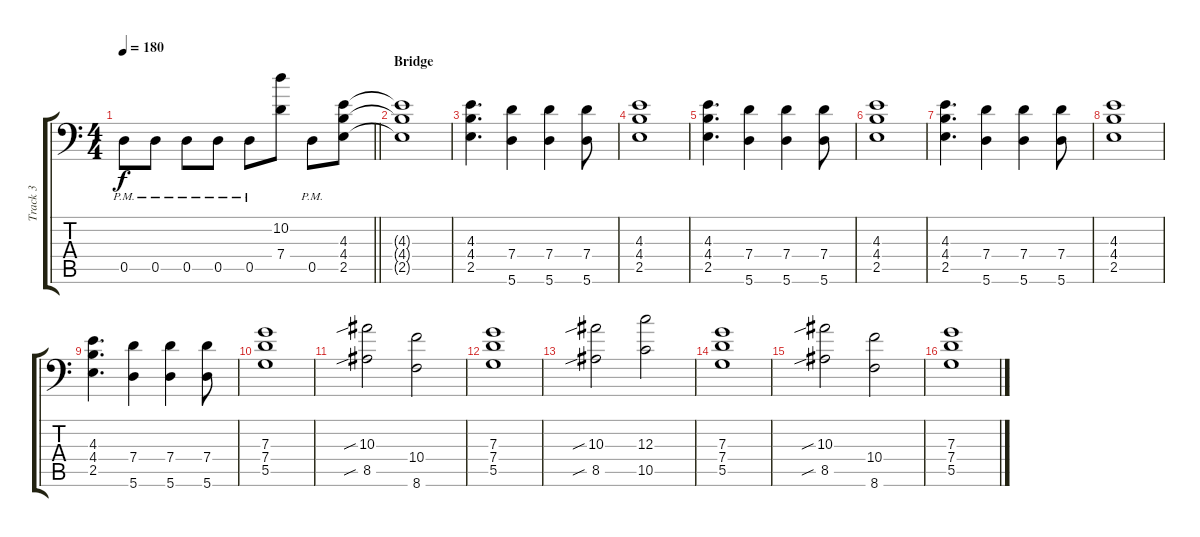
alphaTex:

\track ("Track 3" "Track 3") {instrument distortionguitar}
\staff {score tabs}
\tuning (A3 E3 C3 G2 D2 A1) {hide}
\ts (4 4)
\tempo 180
\clef f4
\barLineRight lightlight
\ks c
0.5{pm}.8{dy f} 0.5{pm}.8 0.5{pm}.8 0.5{pm}.8 0.5{pm}.8 (10.2 7.4).8 0.5{pm}.8 (4.3 4.4 2.5).8 |
\section ("" "Bridge")
(4.3{t} 4.4{t} 2.5{t}).1 |
(4.3 4.4 2.5).4{d} (7.4 5.6).4 (7.4 5.6).4 (7.4 5.6).8 |
(4.3 4.4 2.5).1 |
(4.3 4.4 2.5).4{d} (7.4 5.6).4 (7.4 5.6).4 (7.4 5.6).8 |
(4.3 4.4 2.5).1 |
(4.3 4.4 2.5).4{d} (7.4 5.6).4 (7.4 5.6).4 (7.4 5.6).8 |
(4.3 4.4 2.5).1 |
(4.3 4.4 2.5).4{d} (7.4 5.6).4 (7.4 5.6).4 (7.4 5.6).8 |
(7.3 7.4 5.5).1 |
(10.3{sib} 8.5{sib}).2 (10.4 8.6).2 |
(7.3 7.4 5.5).1 |
(10.3{sib} 8.5{sib}).2 (12.3 10.5).2 |
(7.3 7.4 5.5).1 |
(10.3{sib} 8.5{sib}).2 (10.4 8.6).2 |
(7.3 7.4 5.5).1
